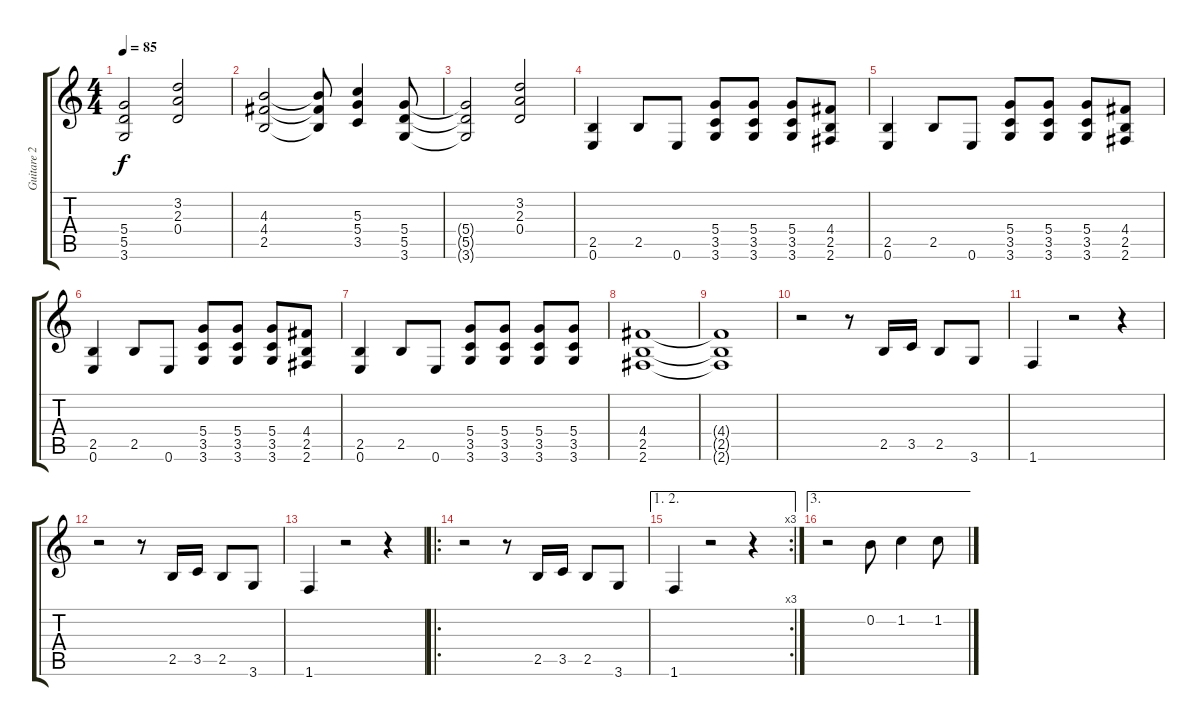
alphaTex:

\track ("Guitare 2" "Guitare 2") {instrument distortionguitar}
\staff {score tabs}
\tuning (E4 B3 G3 D3 A2 E2) {hide}
\ts (4 4)
\tempo 85
\clef g2
\ks c
(5.4{t} 5.5{t} 3.6{t}).2{dy f} (3.2 2.3 0.4).2 |
(4.3 4.4 2.5).2 (4.3{t} 4.4{t} 2.5{t}).8 (5.3 5.4 3.5).4 (5.4 5.5 3.6).8 |
(5.4{t} 5.5{t} 3.6{t}).2 (3.2 2.3 0.4).2 |
(2.5 0.6).4 2.5.8 0.6.8 (5.4 3.5 3.6).8 (5.4 3.5 3.6).8 (5.4 3.5 3.6).8 (4.4 2.5 2.6).8 |
(2.5 0.6).4 2.5.8 0.6.8 (5.4 3.5 3.6).8 (5.4 3.5 3.6).8 (5.4 3.5 3.6).8 (4.4 2.5 2.6).8 |
(2.5 0.6).4 2.5.8 0.6.8 (5.4 3.5 3.6).8 (5.4 3.5 3.6).8 (5.4 3.5 3.6).8 (4.4 2.5 2.6).8 |
(2.5 0.6).4 2.5.8 0.6.8 (5.4 3.5 3.6).8 (5.4 3.5 3.6).8 (5.4 3.5 3.6).8 (5.4 3.5 3.6).8 |
(4.4 2.5 2.6).1{volume 5} |
(4.4{t} 2.5{t} 2.6{t}).1 |
r.2{volume 8 instrument electricguitarclean} r.8 2.5.16 3.5.16 2.5.8 3.6.8 |
1.6.4 r.2 r.4 |
r.2{volume 8 instrument electricguitarclean} r.8 2.5.16 3.5.16 2.5.8 3.6.8 |
1.6.4 r.2 r.4 |
\ro
r.2{volume 8 instrument electricguitarclean} r.8 2.5.16 3.5.16 2.5.8 3.6.8 |
\ae (1 2)
\rc 3
1.6.4 r.2 r.4 |
\ae 3
r.2{volume 6 instrument distortionguitar} 0.2.8 1.2.4 1.2.8
